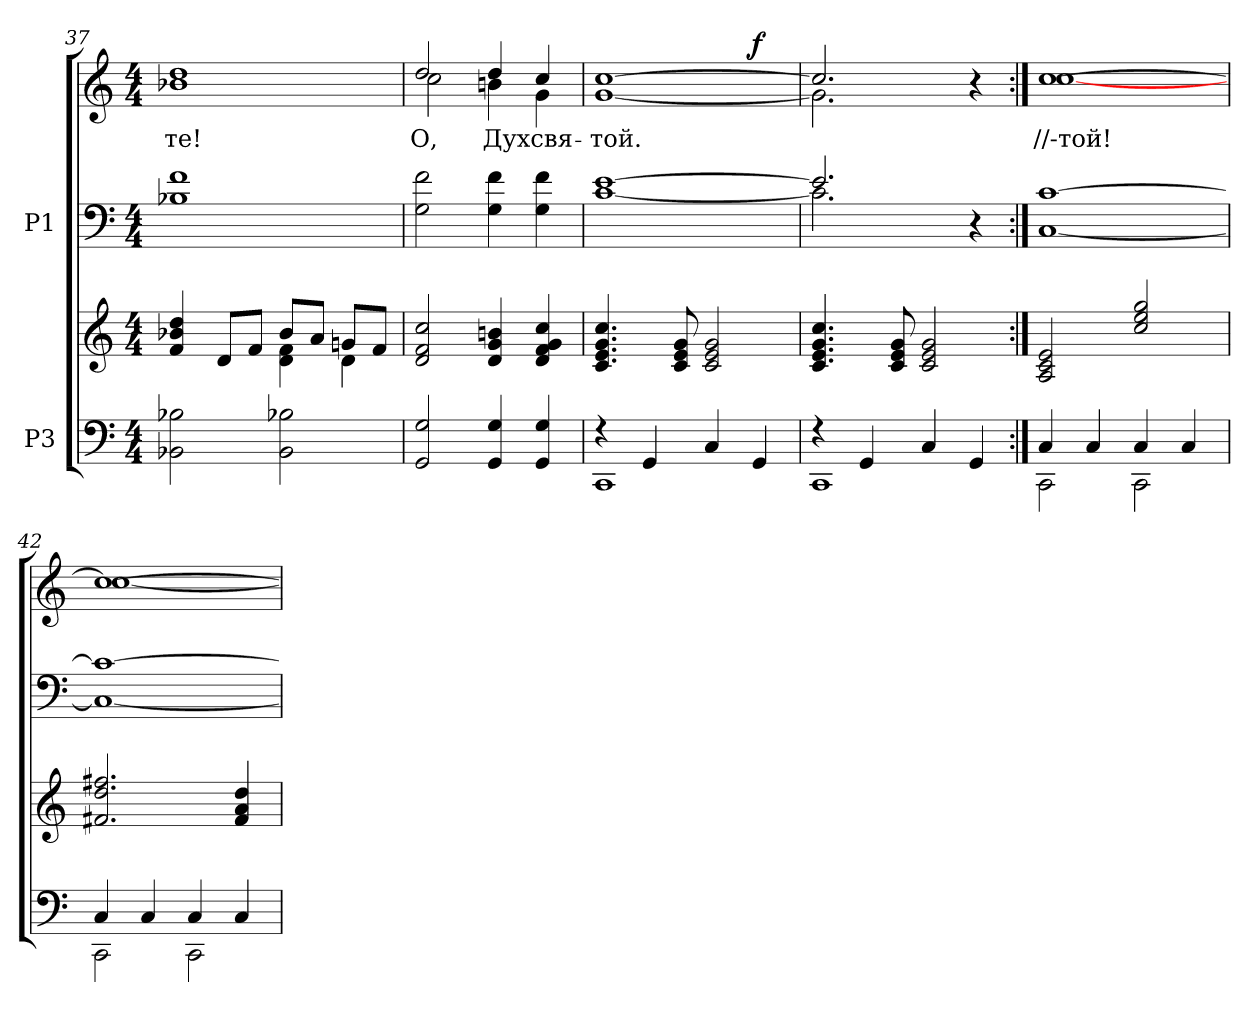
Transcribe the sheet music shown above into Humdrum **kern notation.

**kern	**kern	**kern	**kern	**text	**dynam
*part2	*part2	*part1	*part1	*part1	*part1
*staff4	*staff3	*staff2	*staff1	*staff1	*staff1/2
*I"P3	*	*I"P1	*	*	*
*clefF4	*clefG2	*clefF4	*clefG2	*	*
*k[]	*k[]	*k[]	*k[]	*	*
*C:	*C:	*C:	*C:	*	*
*M4/4	*M4/4	*M4/4	*M4/4	*	*
=37	=37	=37	=37	=37	=37
*	*^	*	*	*	*
!	!	!	!	!	!LO:LY:b:color=#000000	!
2BB-Xi\ 2B-Xi	4fi/ 4b-Xi 4ddi	2ryy	1B-Xi 1fi	1b-Xi 1ddi	-те!	.
.	8di/L	.	.	.	.	.
.	8fi/J	.	.	.	.	.
2BB-i\ 2B-Xi	8b-i/L	4di\ 4fi	.	.	.	.
.	8ai/J	.	.	.	.	.
.	8gni/L	4di\	.	.	.	.
.	8fi/J	.	.	.	.	.
*	*v	*v	*	*	*	*
=38	=38	=38	=38	=38	=38
!	!	!	!	!LO:LY:b:color=#000000	!
*	*	*	*^	*	*
2GGi/ 2Gi	2di/ 2fi 2cci	2Gi\ 2fi	2ddi/	2cci\	О,	.
!	!	!	!	!	!LO:LY:b:color=#000000	!
4GGi/ 4Gi	4di/ 4gi 4bni	4Gi\ 4fi	4ddi/	4bni\	Дух	.
!	!	!	!	!	!LO:LY:b:color=#000000	!
4GGi/ 4Gi	4di/ 4fi 4gi 4cci	4Gi\ 4fi	4cci/	4gi\	свя-	.
*	*	*	*v	*v	*	*
!!LO:LB:g=z
=39	=39	=39	=39	=39	=39
*^	*	*^	*	*	*
*	*	*	*	*	*^	*	*
!	!	!	!	!	!	!	!LO:LY:b:color=#000000	!
*	*	*	*	*	*	*^	*	*
4r	1CCi	4.ci/ 4.ei 4.gi 4.cci	[>1ei	[<1ci	[>1cci	[<1gi	2.ryy	-той.	.
4GGi/	.	.	.	.	.	.	.	.	.
.	.	8ci/ 8ei 8gi	.	.	.	.	.	.	.
4Ci/	.	2ci/ 2ei 2gi	.	.	.	.	.	.	.
4GGi/	.	.	.	.	.	.	4ryy	.	f
*	*	*	*	*	*	*v	*v	*	*
=40	=40	=40	=40	=40	=40	=40	=40	=40
4r	1CCi	4.ci/ 4.ei 4.gi 4.cci	2.ei/]	2.ci\]	2.cci/]	2.gi\]	.	.
4GGi/	.	.	.	.	.	.	.	.
.	.	8ci/ 8ei 8gi	.	.	.	.	.	.
4Ci/	.	2ci/ 2ei 2gi	.	.	.	.	.	.
4GGi/	.	.	4r	4ryy	4r	4ryy	.	.
*	*	*	*v	*v	*	*	*	*
=41:|!	=41:|!	=41:|!	=41:|!	=41:|!	=41:|!	=41:|!	=41:|!
*	*	*	*^	*	*	*	*
!	!	!	!	!	!	!	!LO:LY:b:color=#000000	!
*	*	*	*v	*v	*	*	*	*
4Ci/	2CCi\	2Ai/ 2ci 2ei	[<1Ci [>1ci	[>1cci	[<1cci	//-той!	.
4Ci/	.	.	.	.	.	.	.
4Ci/	2CCi\	2cci/ 2eei 2ggi	.	.	.	.	.
4Ci/	.	.	.	.	.	.	.
=42	=42	=42	=42	=42	=42	=42	=42
4Ci/	2CCi\	2.f#Xi/ 2.ddi 2.ff#Xi	1Ci_< 1ci_>	1cci_<	[<1cci	.	.
4Ci/	.	.	.	.	.	.	.
4Ci/	2CCi\	.	.	.	.	.	.
4Ci/	.	4f#i/ 4ai 4ddi	.	.	.	.	.
*v	*v	*	*	*v	*v	*	*
=	=	=	=	=	=
*-	*-	*-	*-	*-	*-
